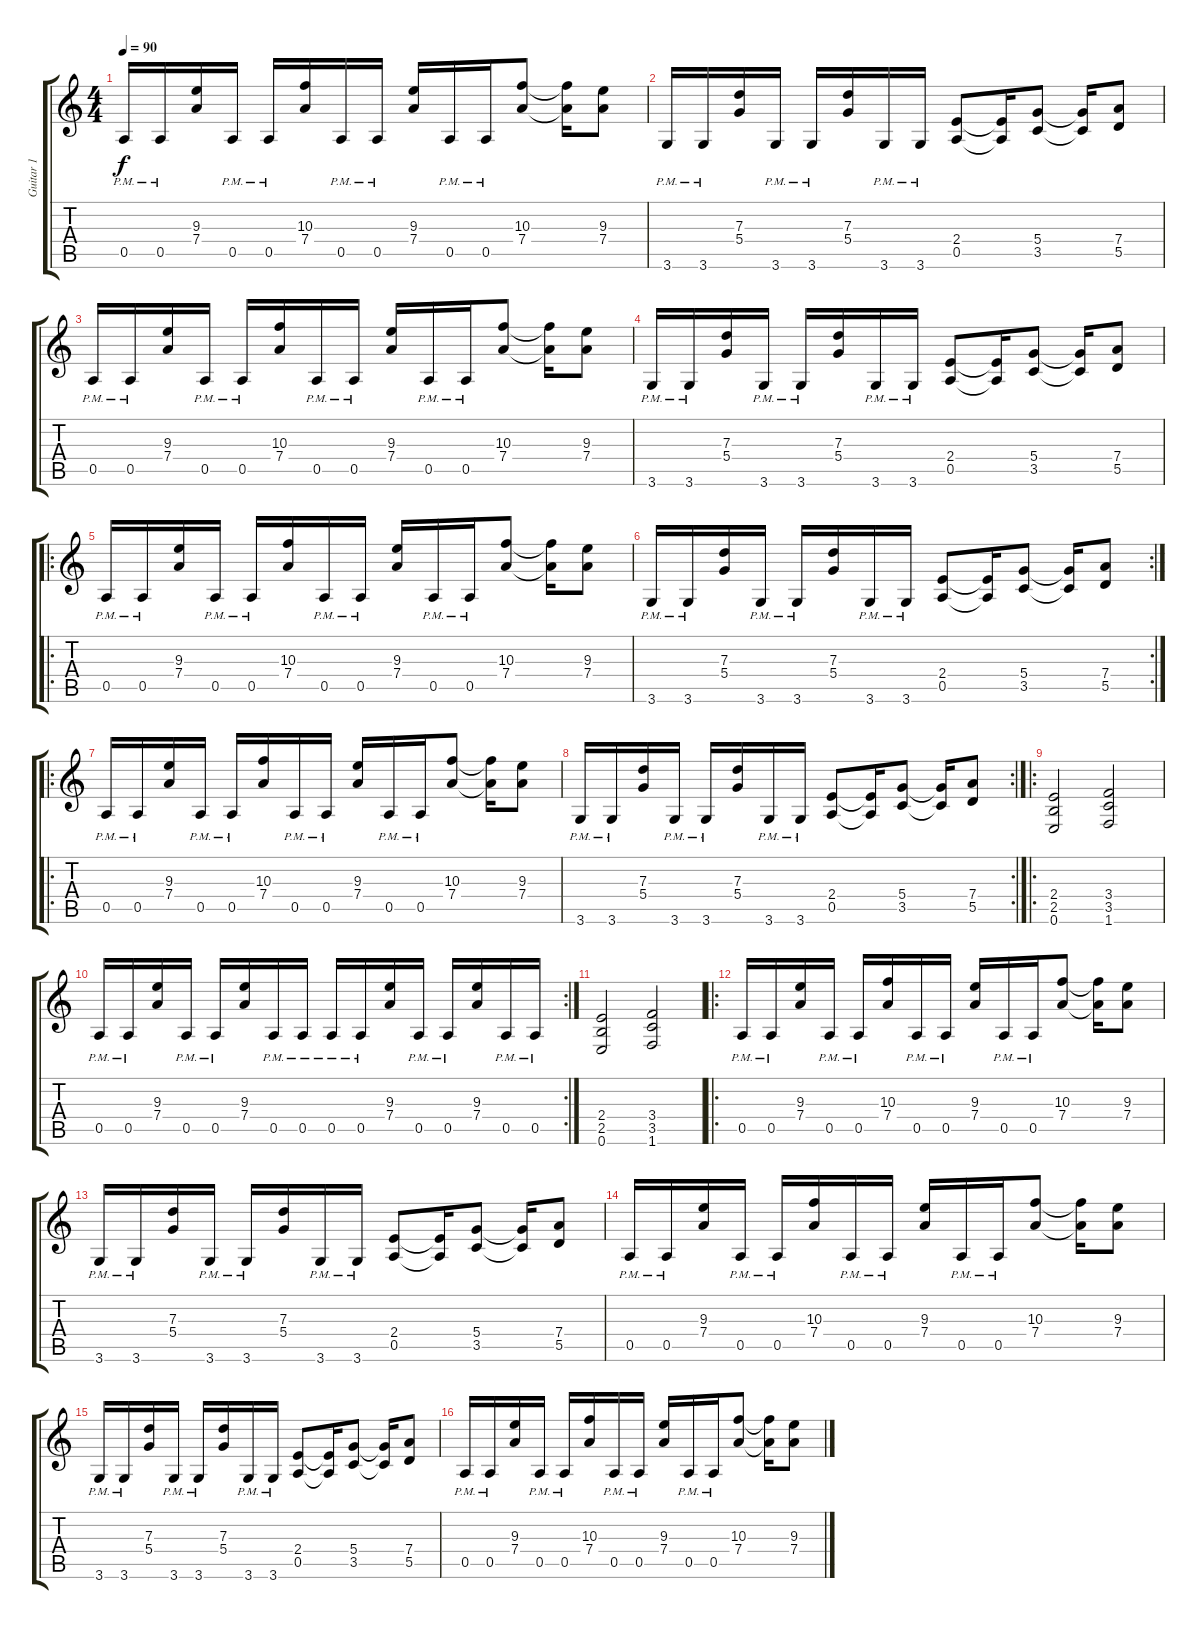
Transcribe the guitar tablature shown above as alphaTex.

\track ("Guitar 1" "Guitar 1") {instrument distortionguitar}
\staff {score tabs}
\tuning (E4 B3 G3 D3 A2 E2) {hide}
\ts (4 4)
\tempo 90
\clef g2
\ks c
0.5{pm}.16{dy f instrument distortionguitar} 0.5{pm}.16 (9.3 7.4).16 0.5{pm}.16 0.5{pm}.16 (10.3 7.4).16 0.5{pm}.16 0.5{pm}.16 (9.3 7.4).16 0.5{pm}.16 0.5{pm}.16 (10.3 7.4).8 (10.3{t} 7.4{t}).16 (9.3 7.4).8 |
3.6{pm}.16 3.6{pm}.16 (7.3 5.4).16 3.6{pm}.16 3.6{pm}.16 (7.3 5.4).16 3.6{pm}.16 3.6{pm}.16 (2.4 0.5).8 (2.4{t} 0.5{t}).16 (5.4 3.5).8 (5.4{t} 3.5{t}).16 (7.4 5.5).8 |
0.5{pm}.16 0.5{pm}.16 (9.3 7.4).16 0.5{pm}.16 0.5{pm}.16 (10.3 7.4).16 0.5{pm}.16 0.5{pm}.16 (9.3 7.4).16 0.5{pm}.16 0.5{pm}.16 (10.3 7.4).8 (10.3{t} 7.4{t}).16 (9.3 7.4).8 |
3.6{pm}.16 3.6{pm}.16 (7.3 5.4).16 3.6{pm}.16 3.6{pm}.16 (7.3 5.4).16 3.6{pm}.16 3.6{pm}.16 (2.4 0.5).8 (2.4{t} 0.5{t}).16 (5.4 3.5).8 (5.4{t} 3.5{t}).16 (7.4 5.5).8 |
\ro
0.5{pm}.16 0.5{pm}.16 (9.3 7.4).16 0.5{pm}.16 0.5{pm}.16 (10.3 7.4).16 0.5{pm}.16 0.5{pm}.16 (9.3 7.4).16 0.5{pm}.16 0.5{pm}.16 (10.3 7.4).8 (10.3{t} 7.4{t}).16 (9.3 7.4).8 |
\rc 2
3.6{pm}.16 3.6{pm}.16 (7.3 5.4).16 3.6{pm}.16 3.6{pm}.16 (7.3 5.4).16 3.6{pm}.16 3.6{pm}.16 (2.4 0.5).8 (2.4{t} 0.5{t}).16 (5.4 3.5).8 (5.4{t} 3.5{t}).16 (7.4 5.5).8 |
\ro
0.5{pm}.16 0.5{pm}.16 (9.3 7.4).16 0.5{pm}.16 0.5{pm}.16 (10.3 7.4).16 0.5{pm}.16 0.5{pm}.16 (9.3 7.4).16 0.5{pm}.16 0.5{pm}.16 (10.3 7.4).8 (10.3{t} 7.4{t}).16 (9.3 7.4).8 |
\rc 2
3.6{pm}.16 3.6{pm}.16 (7.3 5.4).16 3.6{pm}.16 3.6{pm}.16 (7.3 5.4).16 3.6{pm}.16 3.6{pm}.16 (2.4 0.5).8 (2.4{t} 0.5{t}).16 (5.4 3.5).8 (5.4{t} 3.5{t}).16 (7.4 5.5).8 |
\ro
(2.4 2.5 0.6).2 (3.4 3.5 1.6).2 |
\rc 2
0.5{pm}.16 0.5{pm}.16 (9.3 7.4).16 0.5{pm}.16 0.5{pm}.16 (9.3 7.4).16 0.5{pm}.16 0.5{pm}.16 0.5{pm}.16 0.5{pm}.16 (9.3 7.4).16 0.5{pm}.16 0.5{pm}.16 (9.3 7.4).16 0.5{pm}.16 0.5{pm}.16 |
(2.4 2.5 0.6).2 (3.4 3.5 1.6).2 |
\ro
0.5{pm}.16 0.5{pm}.16 (9.3 7.4).16 0.5{pm}.16 0.5{pm}.16 (10.3 7.4).16 0.5{pm}.16 0.5{pm}.16 (9.3 7.4).16 0.5{pm}.16 0.5{pm}.16 (10.3 7.4).8 (10.3{t} 7.4{t}).16 (9.3 7.4).8 |
3.6{pm}.16 3.6{pm}.16 (7.3 5.4).16 3.6{pm}.16 3.6{pm}.16 (7.3 5.4).16 3.6{pm}.16 3.6{pm}.16 (2.4 0.5).8 (2.4{t} 0.5{t}).16 (5.4 3.5).8 (5.4{t} 3.5{t}).16 (7.4 5.5).8 |
0.5{pm}.16 0.5{pm}.16 (9.3 7.4).16 0.5{pm}.16 0.5{pm}.16 (10.3 7.4).16 0.5{pm}.16 0.5{pm}.16 (9.3 7.4).16 0.5{pm}.16 0.5{pm}.16 (10.3 7.4).8 (10.3{t} 7.4{t}).16 (9.3 7.4).8 |
3.6{pm}.16 3.6{pm}.16 (7.3 5.4).16 3.6{pm}.16 3.6{pm}.16 (7.3 5.4).16 3.6{pm}.16 3.6{pm}.16 (2.4 0.5).8 (2.4{t} 0.5{t}).16 (5.4 3.5).8 (5.4{t} 3.5{t}).16 (7.4 5.5).8 |
0.5{pm}.16 0.5{pm}.16 (9.3 7.4).16 0.5{pm}.16 0.5{pm}.16 (10.3 7.4).16 0.5{pm}.16 0.5{pm}.16 (9.3 7.4).16 0.5{pm}.16 0.5{pm}.16 (10.3 7.4).8 (10.3{t} 7.4{t}).16 (9.3 7.4).8
